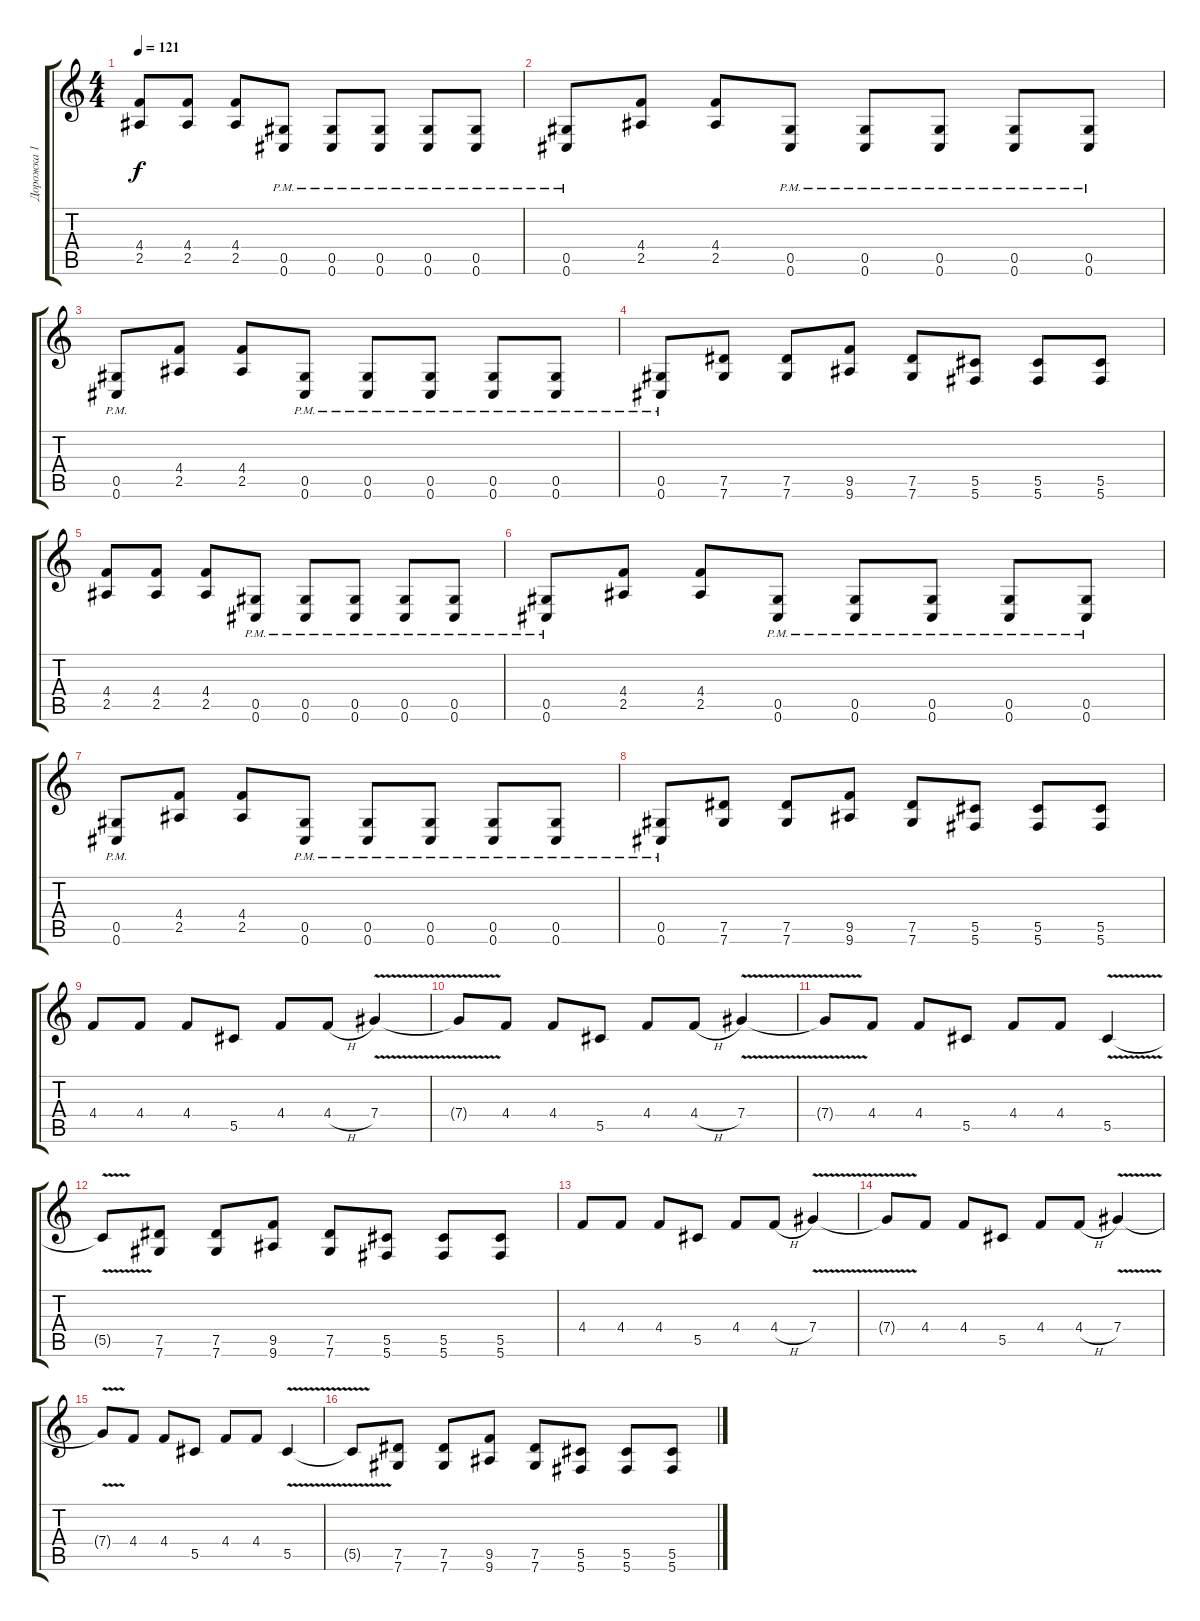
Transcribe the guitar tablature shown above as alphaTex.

\track ("Дорожка 1" "Дорожка 1") {instrument distortionguitar}
\staff {score tabs}
\tuning (Eb4 Bb3 Gb3 Db3 Ab2 Db2) {hide}
\ts (4 4)
\tempo 121
\clef g2
\ks c
(4.4 2.5).8{dy f} (4.4 2.5).8 (4.4 2.5).8 (0.5{pm} 0.6{pm}).8 (0.5{pm} 0.6{pm}).8 (0.5{pm} 0.6{pm}).8 (0.5{pm} 0.6{pm}).8 (0.5{pm} 0.6{pm}).8 |
(0.5{pm} 0.6{pm}).8 (4.4 2.5).8 (4.4 2.5).8 (0.5{pm} 0.6{pm}).8 (0.5{pm} 0.6{pm}).8 (0.5{pm} 0.6{pm}).8 (0.5{pm} 0.6{pm}).8 (0.5{pm} 0.6{pm}).8 |
(0.5{pm} 0.6{pm}).8 (4.4 2.5).8 (4.4 2.5).8 (0.5{pm} 0.6{pm}).8 (0.5{pm} 0.6{pm}).8 (0.5{pm} 0.6{pm}).8 (0.5{pm} 0.6{pm}).8 (0.5{pm} 0.6{pm}).8 |
(0.5{pm} 0.6{pm}).8 (7.5 7.6).8 (7.5 7.6).8 (9.5 9.6).8 (7.5 7.6).8 (5.5 5.6).8 (5.5 5.6).8 (5.5 5.6).8 |
(4.4 2.5).8 (4.4 2.5).8 (4.4 2.5).8 (0.5{pm} 0.6{pm}).8 (0.5{pm} 0.6{pm}).8 (0.5{pm} 0.6{pm}).8 (0.5{pm} 0.6{pm}).8 (0.5{pm} 0.6{pm}).8 |
(0.5{pm} 0.6{pm}).8 (4.4 2.5).8 (4.4 2.5).8 (0.5{pm} 0.6{pm}).8 (0.5{pm} 0.6{pm}).8 (0.5{pm} 0.6{pm}).8 (0.5{pm} 0.6{pm}).8 (0.5{pm} 0.6{pm}).8 |
(0.5{pm} 0.6{pm}).8 (4.4 2.5).8 (4.4 2.5).8 (0.5{pm} 0.6{pm}).8 (0.5{pm} 0.6{pm}).8 (0.5{pm} 0.6{pm}).8 (0.5{pm} 0.6{pm}).8 (0.5{pm} 0.6{pm}).8 |
(0.5{pm} 0.6{pm}).8 (7.5 7.6).8 (7.5 7.6).8 (9.5 9.6).8 (7.5 7.6).8 (5.5 5.6).8 (5.5 5.6).8 (5.5 5.6).8 |
4.4.8 4.4.8 4.4.8 5.5.8 4.4.8 4.4{h}.8 7.4{v}.4 |
7.4{t}.8 4.4.8 4.4.8 5.5.8 4.4.8 4.4{h}.8 7.4{v}.4 |
7.4{t}.8 4.4.8 4.4.8 5.5.8 4.4.8 4.4.8 5.5{v}.4 |
5.5{t}.8 (7.5 7.6).8 (7.5 7.6).8 (9.5 9.6).8 (7.5 7.6).8 (5.5 5.6).8 (5.5 5.6).8 (5.5 5.6).8 |
4.4.8 4.4.8 4.4.8 5.5.8 4.4.8 4.4{h}.8 7.4{v}.4 |
7.4{t}.8 4.4.8 4.4.8 5.5.8 4.4.8 4.4{h}.8 7.4{v}.4 |
7.4{t}.8 4.4.8 4.4.8 5.5.8 4.4.8 4.4.8 5.5{v}.4 |
5.5{t}.8 (7.5 7.6).8 (7.5 7.6).8 (9.5 9.6).8 (7.5 7.6).8 (5.5 5.6).8 (5.5 5.6).8 (5.5 5.6).8
